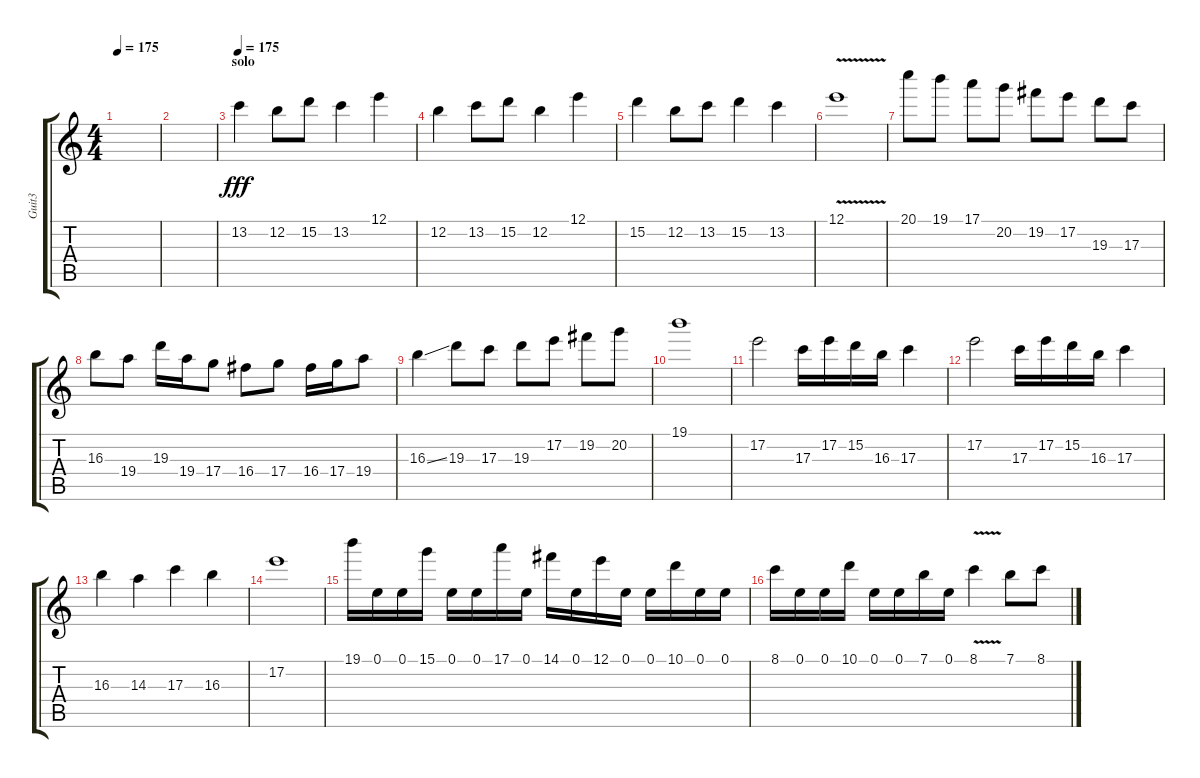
\track ("Guit3" "Guit3") {instrument overdrivenguitar}
\staff {score tabs}
\tuning (E4 B3 G3 D3 A2 E2) {hide}
\ts (4 4)
\tempo 175
\clef g2
\ks c
|
|
\section ("" "solo")
\tempo 175
13.2.4{dy fff volume 13 instrument overdrivenguitar} 12.2.8 15.2.8 13.2.4 12.1.4 |
12.2.4 13.2.8 15.2.8 12.2.4 12.1.4 |
15.2.4 12.2.8 13.2.8 15.2.4 13.2.4 |
12.1{v}.1 |
20.1.8 19.1.8 17.1.8 20.2.8 19.2.8 17.2.8 19.3.8 17.3.8 |
16.3.8 19.4.8 19.3.16 19.4.16 17.4.8 16.4.8 17.4.8 16.4.16 17.4.16 19.4.8 |
16.3{ss}.4 19.3.8 17.3.8 19.3.8 17.2.8 19.2.8 20.2.8 |
19.1.1 |
17.2.2 17.3.16 17.2.16 15.2.16 16.3.16 17.3.4 |
17.2.2 17.3.16 17.2.16 15.2.16 16.3.16 17.3.4 |
16.3.4 14.3.4 17.3.4 16.3.4 |
17.2.1 |
19.1.16 0.1.16 0.1.16 15.1.16 0.1.16 0.1.16 17.1.16 0.1.16 14.1.16 0.1.16 12.1.16 0.1.16 0.1.16 10.1.16 0.1.16 0.1.16 |
8.1.16 0.1.16 0.1.16 10.1.16 0.1.16 0.1.16 7.1.16 0.1.16 8.1{v}.4 7.1.8 8.1.8
